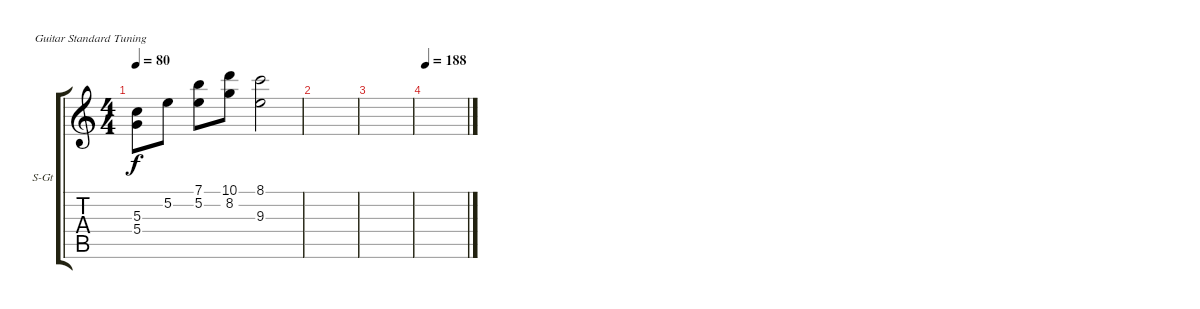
\bracketExtendMode groupsimilarinstruments
\firstSystemTrackNameOrientation horizontal
\otherSystemsTrackNameOrientation horizontal
\track ("Gtr 1" "S-Gt") {instrument acousticguitarsteel}
\staff {score tabs}
\tuning (E4 B3 G3 D3 A2 E2)
\ts (4 4)
\tempo 80
\clef g2
\ks c
(5.3 5.4).8{dy f} 5.2.8 (7.1 5.2).8 (10.1 8.2).8 (8.1 9.3).2 |
|
|
\tempo 188
